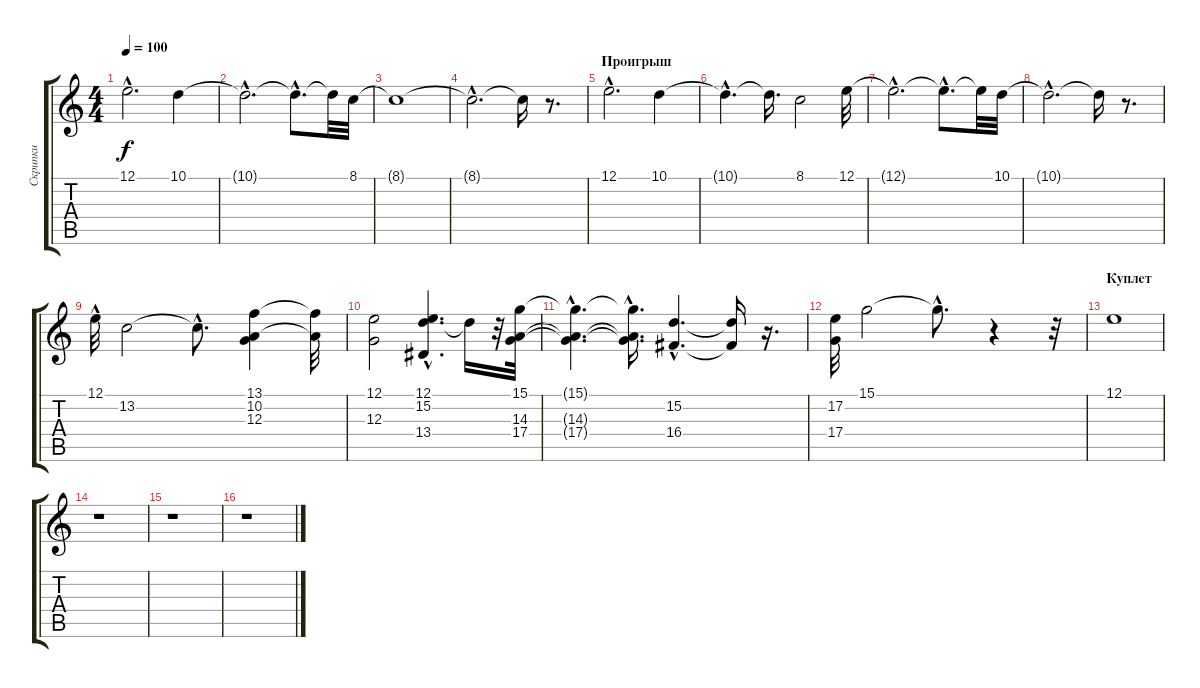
\track ("Скрипки" "Скрипки") {instrument stringensemble2}
\staff {score tabs}
\tuning (E4 B3 G3 D3 A2 E2) {hide}
\ts (4 4)
\tempo 100
\clef g2
\ks c
12.1{hac t}.2{d dy f} 10.1.4 |
10.1{hac t}.2{d} 10.1{hac t}.8{d} 10.1{t}.32 8.1.32 |
8.1{t}.1 |
8.1{hac t}.2{d} 8.1{t}.16 r.8{d} |
\section ("" "Проигрыш")
12.1{hac}.2{d} 10.1.4 |
10.1{hac t}.4{d} 10.1{t}.16{d} 8.1.2 12.1.32 |
12.1{hac t}.2{d} 12.1{hac t}.8{d} 12.1{t}.32 10.1.32 |
10.1{hac t}.2{d} 10.1{t}.16 r.8{d} |
12.1{hac}.32 13.2.2 13.2{hac t}.8{d} (13.1 10.2 12.3).4 (13.1{t} 10.2{t}).32 |
(12.1 12.3).2 (12.1 15.2{hac} 13.4{hac}).4{d} 15.2{t}.16 r.32 (15.1 14.3 17.4).32 |
(15.1{hac t} 14.3{hac t} 17.4{hac t}).4{d} (15.1{t} 14.3{hac t} 17.4{hac t}).16{d} (15.2{hac} 16.4{hac}).4{d} (15.2{t} 16.4{t}).16 r.16{d} |
(17.2 17.4).32 15.1.2 15.1{hac t}.8{d} r.4 r.32 |
\section ("" "Куплет")
12.1.1 |
r.1 |
r.1 |
r.1
